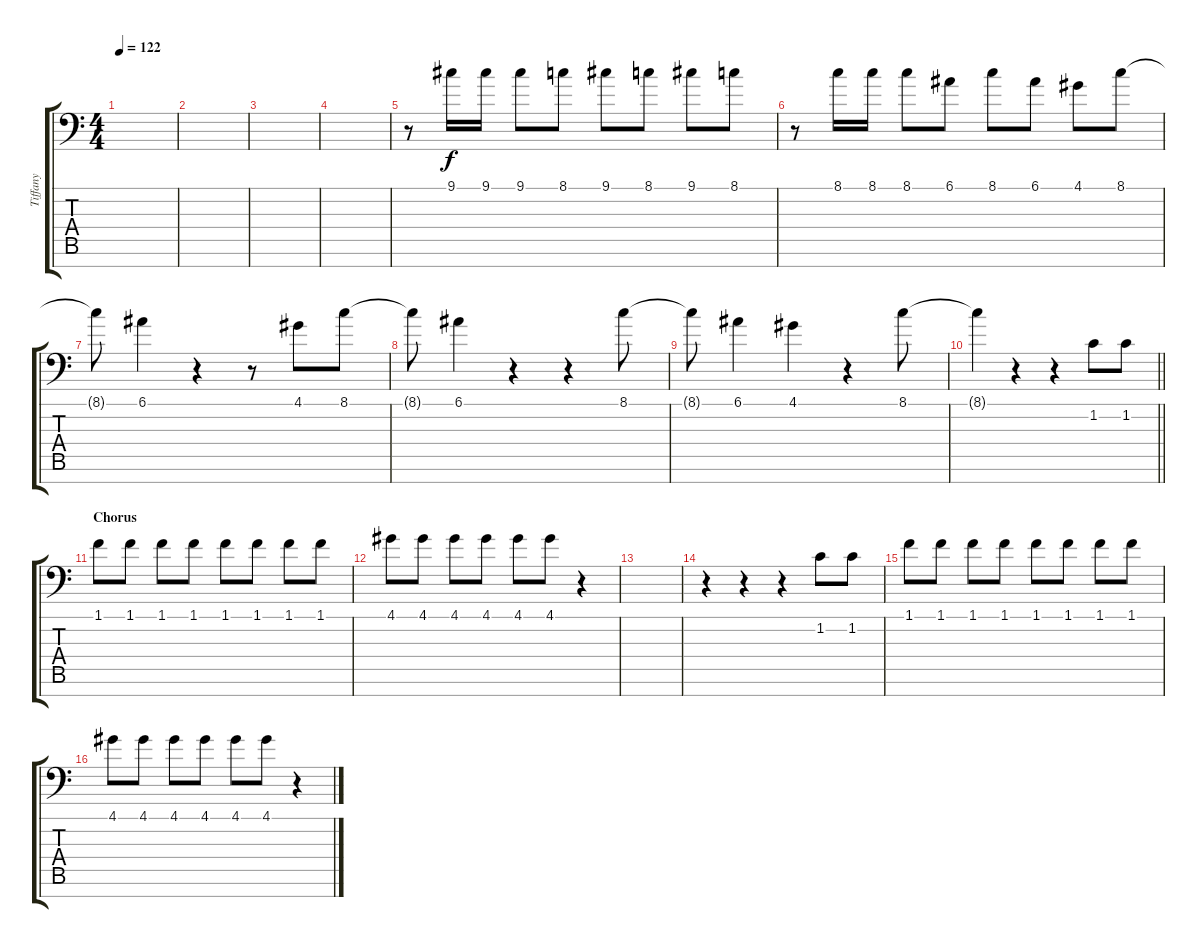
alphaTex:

\track ("Tiffany" "Tiffany") {instrument sopranosax}
\staff {score tabs}
\tuning (E4 B3 G3 D3 A2 E2 C-1) {hide}
\ts (4 4)
\tempo 122
\clef f4
\ks c
|
|
|
|
r.8 9.1.16 9.1.16 9.1.8 8.1.8 9.1.8 8.1.8 9.1.8 8.1.8 |
r.8 8.1.16 8.1.16 8.1.8 6.1.8 8.1.8 6.1.8 4.1.8 8.1.8 |
8.1{t}.8 6.1.4 r.4 r.8 4.1.8 8.1.8 |
8.1{t}.8 6.1.4 r.4 r.4{volume 12} 8.1.8 |
8.1{t}.8 6.1.4 4.1.4 r.4 8.1.8 |
\barLineRight lightlight
8.1{t}.4 r.4 r.4 1.2.8{volume 9} 1.2.8 |
\section ("" "Chorus")
1.1.8 1.1.8 1.1.8 1.1.8 1.1.8 1.1.8 1.1.8 1.1.8 |
4.1.8 4.1.8 4.1.8 4.1.8 4.1.8 4.1.8 r.4 |
|
r.4 r.4 r.4 1.2.8 1.2.8 |
1.1.8 1.1.8 1.1.8 1.1.8 1.1.8 1.1.8 1.1.8 1.1.8 |
4.1.8 4.1.8 4.1.8 4.1.8 4.1.8 4.1.8 r.4
